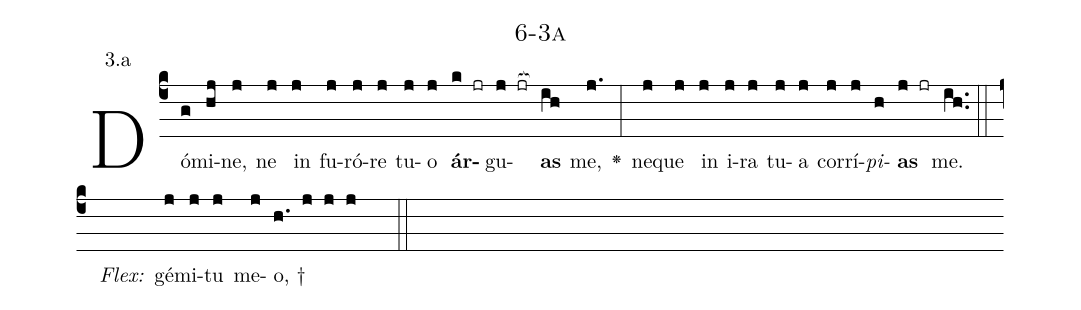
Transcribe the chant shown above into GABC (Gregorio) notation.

name: 6-3a;
annotation: 3.a;
%%
(c4)Dó(g)mi(hj)ne,(j) ne(j) in(j) fu(j)ró(j)re(j) tu(j)o(j) <b>ár</b>(k jr)gu(j jr[ocb:1{])<b>as</b>(ih[ocb:0}]) me,(j.) <v>\greheightstar</v>(:) ne(j)que(j) in(j) i(j)ra(j) tu(j)a(j) cor(j)rí(j)<i>pi</i>(h)<b>as</b>(j jr) me.(ih..) (::)
<i>Flex:</i>()  gé(j)mi(j)tu(j) me(j)o, †(h. j j j  ::)

%E(j) u(j) o(j) u(h) a(j) e.(ih..) (::)
